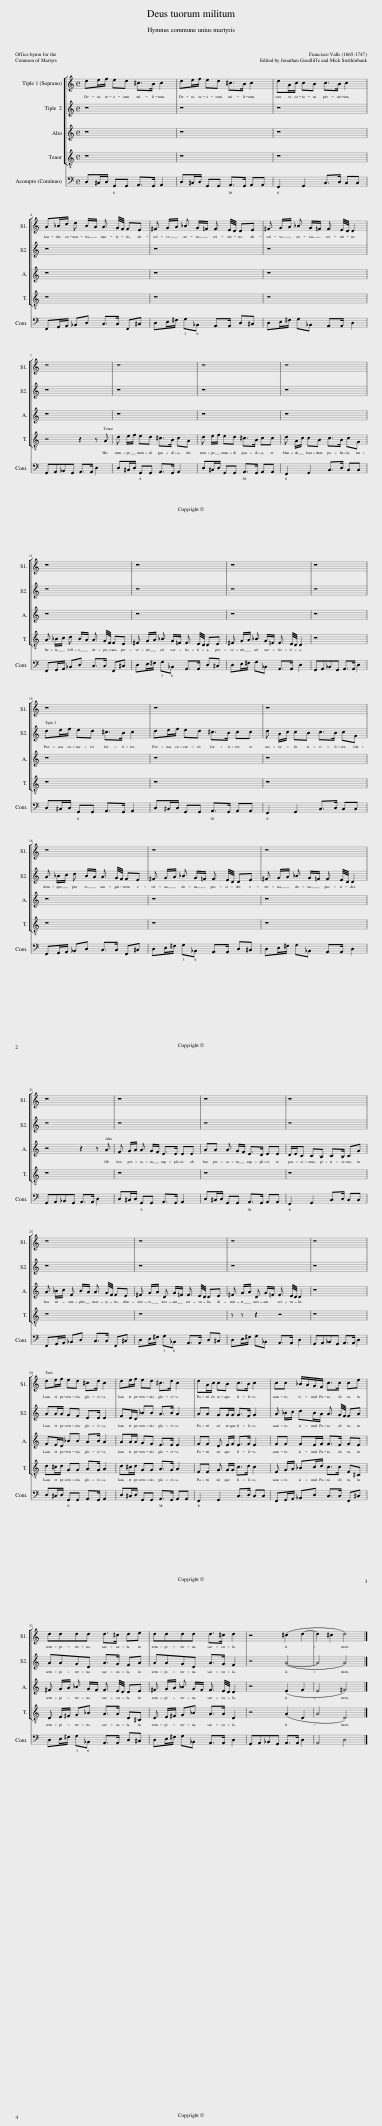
X:1
%%score [ 1 2 3 4 ] 5
L:1/8
M:4/4
I:linebreak $
K:C
V:1 treble
V:2 treble
V:3 treble
V:4 treble-8 transpose=-12
V:5 bass
V:1
 de/f/ ed ^c>B c2 | de/f/ ed ^c>B c2 | dA/c/ cB c>B c2 |$ A_B/c/ d B/A/ A3/2 G/4F/4 FE | ^F G/A/ _B G/=F/ F3/2 E/4D/4 DE | %5
 ^F G/A/ _B G/=F/ F3/2 E/4D/4 D2 |$ z8 | z8 | z8 | z8 |$ %10
 z8 | z8 | z8 | z8 |$ z8 | %15
 z8 | z8 |$ z8 | z8 | z8 |$ %20
 z8 | z8 | z8 | z8 |$ z8 | %25
 z8 | z8 | z8 |$ de/f/ ed ^c>d c2 | de/f/ ed ^c>d c2 | %30
 dA/c/ cB c>B c2 | cc _B/A/G/F/ c>c ce |$ dddd d>^c de | dddd d>^c d2 | z4 (^c2 d2- | %35
 d2 ^c2 d4) |] %36
V:2
 z8 | z8 | z8 |$ z8 | z8 | %5
 z8 |$ z8 | z8 | z8 | z8 |$ %10
 z8 | z8 | z8 | z8 |$ de/f/ ed ^c>B c2 | %15
 de/f/ ed ^c>B cc | d A/c/ cB c>B cG |$ A _B/c/ d B/A/ A3/2 G/4F/4 FE | ^F G/A/ _B G/=F/ F3/2 E/4D/4 DE | ^F G/A/ _B G/=F/ F3/2 E/4D/4 D2 |$ %20
 z8 | z8 | z8 | z8 |$ z8 | %25
 z8 | z8 | z8 |$ AA/A/ GF E>E E2 | FE/D/ _BB A>B A2 | %30
 AA GG/G/ G>F G2 | A _B/c/ dB/A/ A3/2 G/4F/4 FA |$ AAGD A>G FA | AAGD A>G F2 | z4 (A4- | %35
 A4 A4) |] %36
V:3
 z8 | z8 | z8 |$ z8 | z8 | %5
 z8 |$ z8 | z8 | z8 | z8 |$ %10
 z8 | z8 | z8 | z8 |$ z8 | %15
 z8 | z8 |$ z8 | z8 | z8 |$ %20
 z4 z2 z A | F G/A/ A G/F/ E>E EE | AA A G/F/ E>D EE | D/E/C CB, C>B, CG |$ A _B/c/ F B/A/ A3/2 G/4F/4 FE | %25
 ^F G/A/ D G/=F/ F3/2 E/4D/4 DE | ^F G/A/ D G/=F/ F3/2 E/4D/4 D2 | z8 |$ FE/D/ _BB A>B A2 | AA/A/ GF E>E E2 | %30
 FF D E/F/ E>F E2 | FF FE/F/ F>E FE |$ ^F G/A/ _B G/F/ F3/2 E/4D/4 DE | ^F G/A/ _B G/F/ F3/2 E/4D/4 D2 | z4 (E2 F2 | %35
 E4 ^F4) |] %36
V:4
 z8 | z8 | z8 |$ z8 | z8 | %5
 z8 |$ z4 z2 z A | d e/f/ ed ^c>B cA | d e/f/ ed ^c>B cc | d A/c/ cB c>B cG |$ %10
 A _B/c/ d B/A/ A3/2 G/4F/4 FE | ^F G/A/ _B G/=F/ F3/2 E/4D/4 DE | ^F G/A/ _B G/=F/ F3/2 E/4D/4 D2 | z8 |$ z8 | %15
 z8 | z8 |$ z8 | z8 | z8 |$ %20
 z8 | z8 | z8 | z8 |$ z8 | %25
 z8 | z z z2 z4 | z8 |$ d^c/d/ GG A>G A2 | d^c/d/ GG A>G A2 | %30
 FF G G/G/ c>d c2 | F G/A/ _Bc/d/ c>c F^C |$ D E/^F/ G_B A>A D^C | D E/^F/ G_B A>A D2 | z4 (A2 D2 | %35
 A4 D4) |] %36
V:5
 D,^C,/D,/ G,,G,, A,,>G,, A,,2 | D,^C,/D,/ G,,G,, A,,>G,, A,,A,, | F,,2 G,,2 C,>D, C,C, |$ F,,G,,/A,,/ _B,,D, C,>C, F,,^C, | D,E,/^F,/ G,_B,, A,,>A,, D,^C, | %5
 D,E,/^F,/ G,_B,, A,,>A,, D,2 |$ G,,A,,_B,,G,, A,,>A,, D,2 | D,^C,/D,/ G,,G,, A,,>G,, A,,2 | D,^C,/D,/ G,,G,, A,,>G,, A,,A,, | F,,2 G,,2 C,>D, C,C, |$ %10
 F,,G,,/A,,/ _B,,D, C,>C, F,,^C, | D,E,/^F,/ G,_B,, A,,>A,, D,^C, | D,E,/^F,/ G,_B,, A,,>A,, D,2 | G,,A,,_B,,G,, A,,>A,, D,2 |$ D,^C,/D,/ G,,G,, A,,>G,, A,,2 | %15
 D,^C,/D,/ G,,G,, A,,>G,, A,,A,, | F,,2 G,,2 C,>D, C,C, |$ F,,G,,/A,,/ _B,,D, C,>C, F,,^C, | D,E,/^F,/ G,_B,, A,,>A,, D,^C, | D,E,/^F,/ G,_B,, A,,>A,, D,2 |$ %20
 G,,A,,_B,,G,, A,,>A,, D,2 | D,^C,/D,/ G,,G,, A,,>G,, A,,2 | D,^C,/D,/ G,,G,, A,,>G,, A,,A,, | F,,2 G,,2 C,>D, C,C, |$ F,,G,,/A,,/ _B,,D, C,>C, F,,^C, | %25
 D,E,/^F,/ G,_B,, A,,>A,, D,^C, | D,E,/^F,/ G,_B,, A,,>A,, D,2 | G,,A,,_B,,G,, A,,>A,, D,2 |$ D,^C,/D,/ G,,G,, A,,>G,, A,,2 | D,^C,/D,/ G,,G,, A,,>G,, A,,A,, | %30
 F,,2 G,,2 C,>D, C,C, | F,,G,,/A,,/ _B,,D, C,>C, F,,^C, |$ D,E,/^F,/ G,_B,, A,,>A,, D,^C, | D,E,/^F,/ G,_B,, A,,>A,, D,2 | G,,A,,_B,,G,, A,,>A,, D,2 | %35
 A,,4 D,4 |] %36
